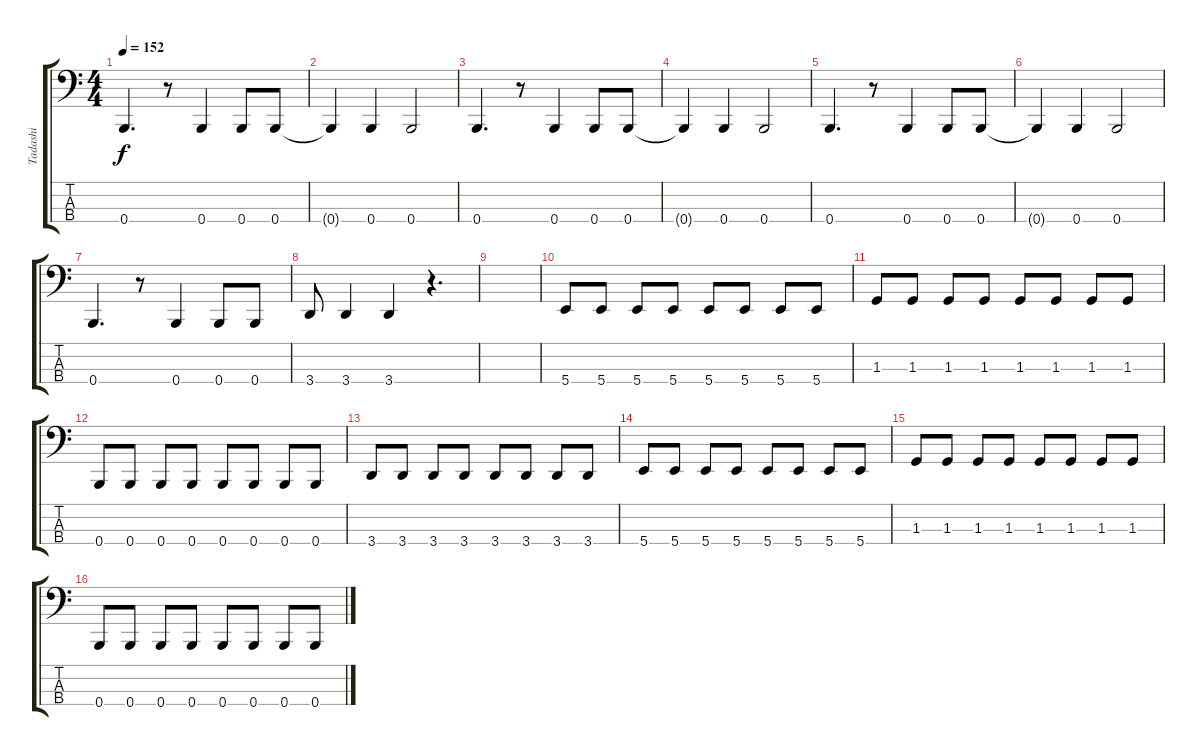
\track ("Tadashi" "Tadashi") {instrument electricbasspick}
\staff {score tabs}
\tuning (E2 B1 Gb1 B0) {hide}
\ts (4 4)
\tempo 152
\clef f4
\ks c
0.4.4{d dy f} r.8 0.4.4 0.4.8 0.4.8 |
0.4{t}.4 0.4.4 0.4.2 |
0.4.4{d} r.8 0.4.4 0.4.8 0.4.8 |
0.4{t}.4 0.4.4 0.4.2 |
0.4.4{d} r.8 0.4.4 0.4.8 0.4.8 |
0.4{t}.4 0.4.4 0.4.2 |
0.4.4{d} r.8 0.4.4 0.4.8 0.4.8 |
3.4.8 3.4.4 3.4.4 r.4{d} |
|
5.4.8 5.4.8 5.4.8 5.4.8 5.4.8 5.4.8 5.4.8 5.4.8 |
1.3.8 1.3.8 1.3.8 1.3.8 1.3.8 1.3.8 1.3.8 1.3.8 |
0.4.8 0.4.8 0.4.8 0.4.8 0.4.8 0.4.8 0.4.8 0.4.8 |
3.4.8 3.4.8 3.4.8 3.4.8 3.4.8 3.4.8 3.4.8 3.4.8 |
5.4.8 5.4.8 5.4.8 5.4.8 5.4.8 5.4.8 5.4.8 5.4.8 |
1.3.8 1.3.8 1.3.8 1.3.8 1.3.8 1.3.8 1.3.8 1.3.8 |
0.4.8 0.4.8 0.4.8 0.4.8 0.4.8 0.4.8 0.4.8 0.4.8
